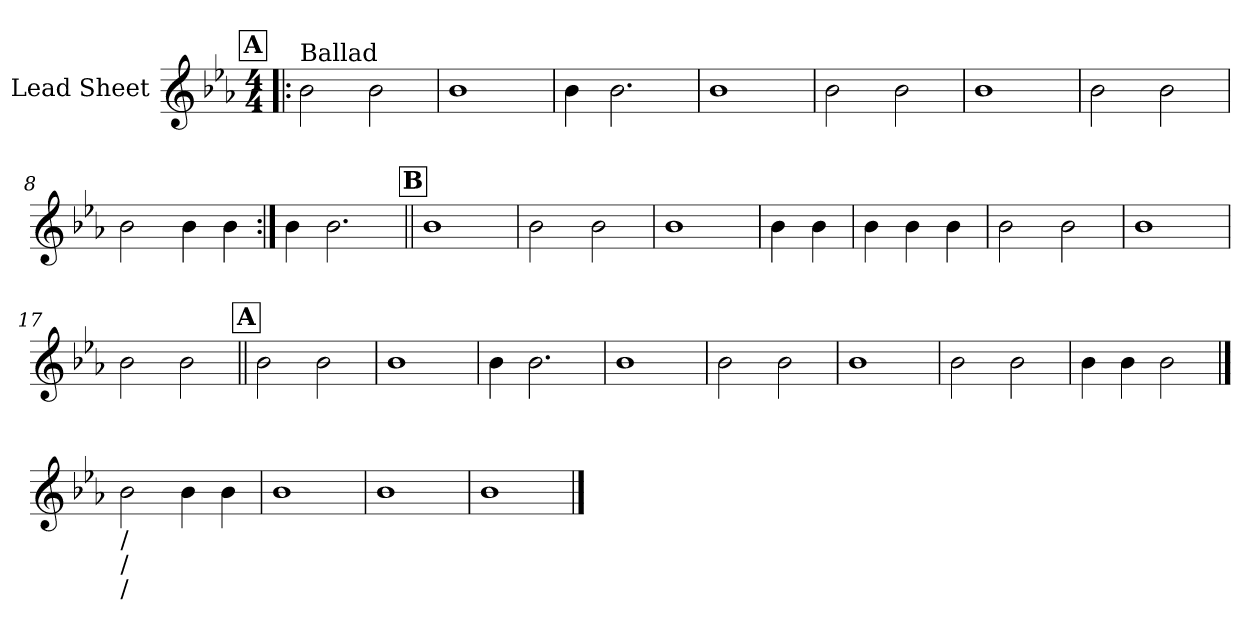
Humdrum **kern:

**kern
*part1
*staff1
*I"Lead Sheet
*clefG2
*k[b-e-a-]
*E-:
*M4/4
!!LO:REH:place=s1:a:fs=14:t=A
=1!|:
!LO:TX:a:t=Ballad
2b-\
2b-\
=2
1b-
=3
4b-\
2.b-\
!!LO:LB:g=z
=4
1b-
=5
2b-\
2b-\
=6
1b-
=7
2b-\
2b-\
!!LO:LB:g=z
=8
2b-\
4b-\
4b-\
=9:|!
4b-\
2.b-\
!!LO:LB:g=z
!!LO:REH:place=s1:a:fs=14:t=B
=10||
1b-
=11
2b-\
2b-\
=12
1b-
=13
4b-\
4b-\
!!LO:LB:g=z
=14
4b-\
4b-\
4b-\
=15
2b-\
2b-\
=16
1b-
=17
2b-\
2b-\
!!LO:LB:g=z
!!LO:REH:place=s1:a:fs=14:t=A
=18||
2b-\
2b-\
=19
1b-
=20
4b-\
2.b-\
!!LO:LB:g=z
=21
1b-
=22
2b-\
2b-\
=23
1b-
=24
2b-\
2b-\
!!LO:LB:g=z
=25
4b-\
4b-\
2b-\
!!LO:LB:g=z
==26
!LO:TX:b:t=/
!LO:TX:b:t=/
!LO:TX:b:t=/
2b-\
4b-\
4b-\
=27
1b-
=28
1b-
=29
1b-
==
*-
